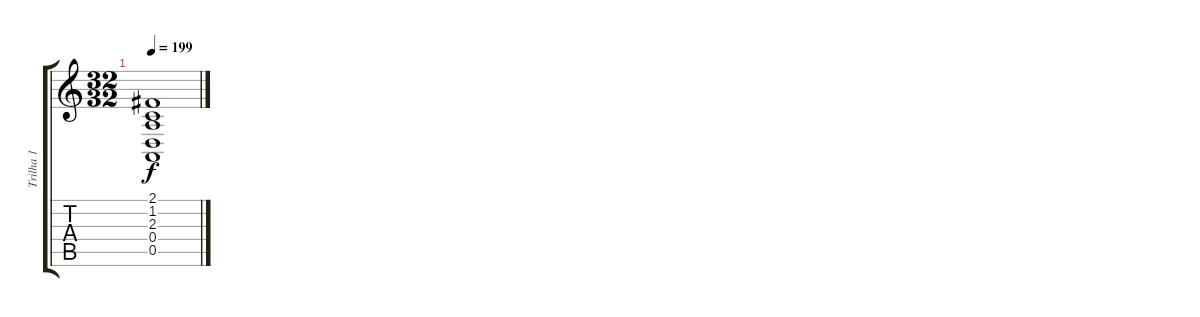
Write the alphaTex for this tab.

\track ("Trilha 1" "Trilha 1") {instrument viola}
\staff {score tabs}
\tuning (E4 B3 G3 D3 A2 E2) {hide}
\ts (32 32)
\tempo 199
\clef g2
\ks c
(2.1{t} 1.2{t} 2.3{t} 0.4{t} 0.5{t}).1{dy f}
